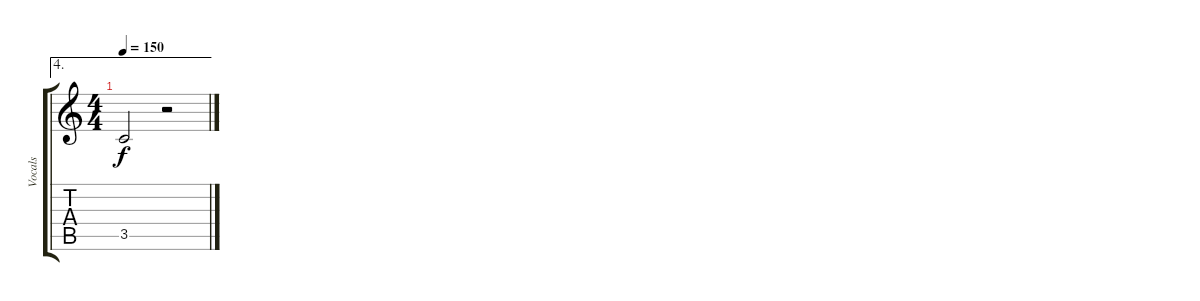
\track ("Vocals" "Vocals") {instrument banjo}
\staff {score tabs}
\tuning (E4 B3 G3 D3 A2 E2) {hide}
\displaytranspose 12
\ae 4
\ts (4 4)
\tempo 150
\clef g2
\ks c
3.5.2{dy f} r.2
